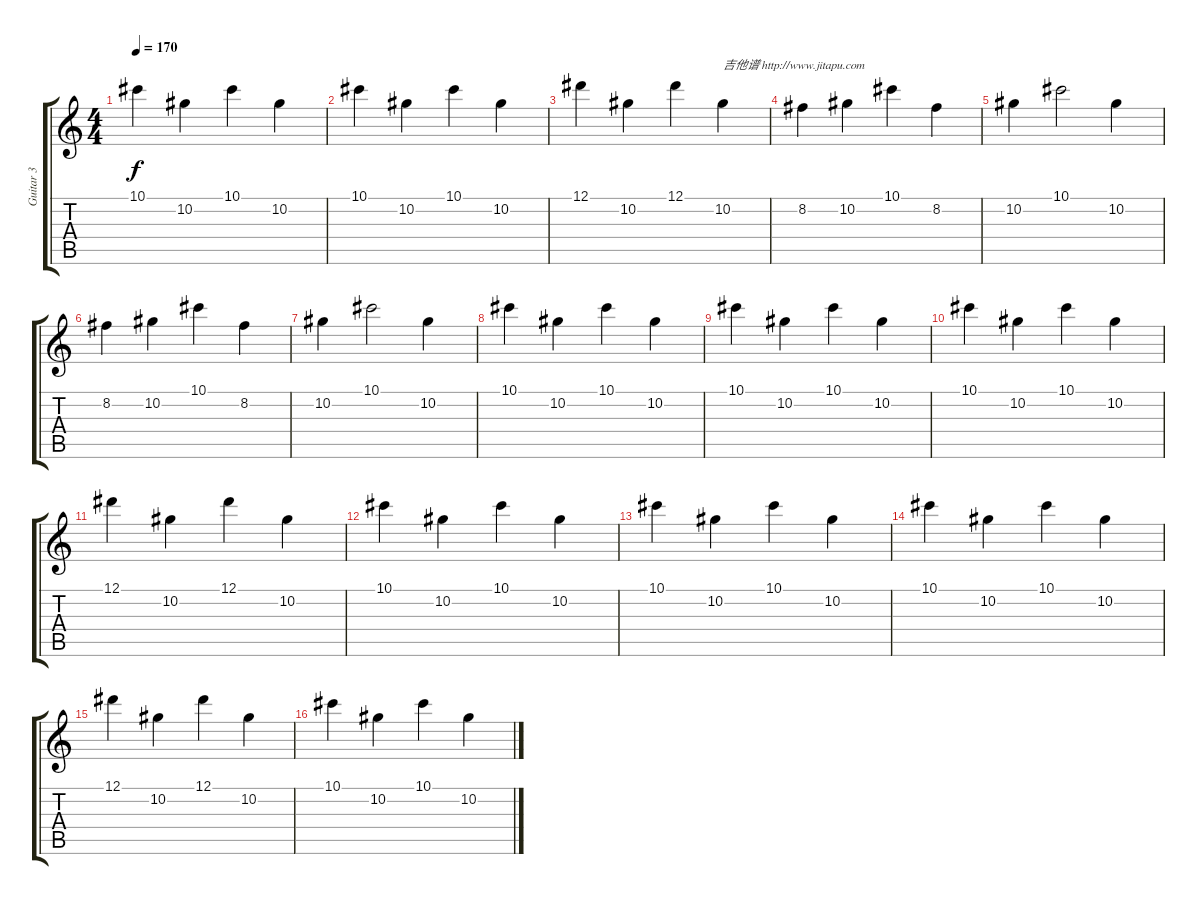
\track ("Guitar 3" "Guitar 3") {instrument electricguitarclean}
\staff {score tabs}
\tuning (Eb4 Bb3 Gb3 Db3 Ab2 Eb2) {hide}
\ts (4 4)
\tempo 170
\clef g2
\ks c
10.1.4{dy f} 10.2.4 10.1.4 10.2.4 |
10.1.4 10.2.4 10.1.4 10.2.4 |
12.1.4 10.2.4 12.1.4 10.2.4{txt "吉他谱 http://www.jitapu.com"} |
8.2.4 10.2.4 10.1.4 8.2.4 |
10.2.4 10.1.2 10.2.4 |
8.2.4 10.2.4 10.1.4 8.2.4 |
10.2.4 10.1.2 10.2.4 |
10.1.4{volume 13 balance 4 instrument distortionguitar} 10.2.4 10.1.4 10.2.4 |
10.1.4 10.2.4 10.1.4 10.2.4 |
10.1.4 10.2.4 10.1.4 10.2.4 |
12.1.4 10.2.4 12.1.4 10.2.4 |
10.1.4{volume 13 balance 4 instrument distortionguitar} 10.2.4 10.1.4 10.2.4 |
10.1.4 10.2.4 10.1.4 10.2.4 |
10.1.4 10.2.4 10.1.4 10.2.4 |
12.1.4 10.2.4 12.1.4 10.2.4 |
10.1.4{volume 13 balance 4 instrument distortionguitar} 10.2.4 10.1.4 10.2.4
